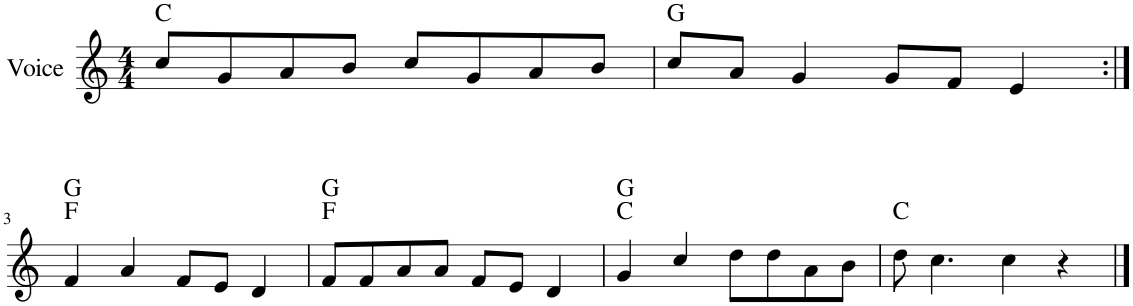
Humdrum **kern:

**kern	**harte
*part1	*part1
*staff1	*
*I"Voice	*
*clefG2	*
*k[]	*
*M4/4	*
=1	=1
8cc/L	C:maj
8g/	.
8a/	.
8b/J	.
8cc/L	.
8g/	.
8a/	.
8b/J	.
=2	=2
8cc/L	G:maj
8a/J	.
4g/	.
8g/L	.
8f/J	.
4e/	.
!!LO:LB:g=z
=3:|!	=3:|!
4f/	F:maj G:maj
4a/	.
8f/L	.
8e/J	.
4d/	.
=4	=4
8f/L	F:maj G:maj
8f/	.
8a/	.
8a/J	.
8f/L	.
8e/J	.
4d/	.
=5	=5
4g/	C:maj G:maj
4cc/	.
8dd\L	.
8dd\	.
8a\	.
8b\J	.
=6	=6
8dd\	C:maj
4.cc\	.
4cc\	.
4r	.
==	==
*-	*-
